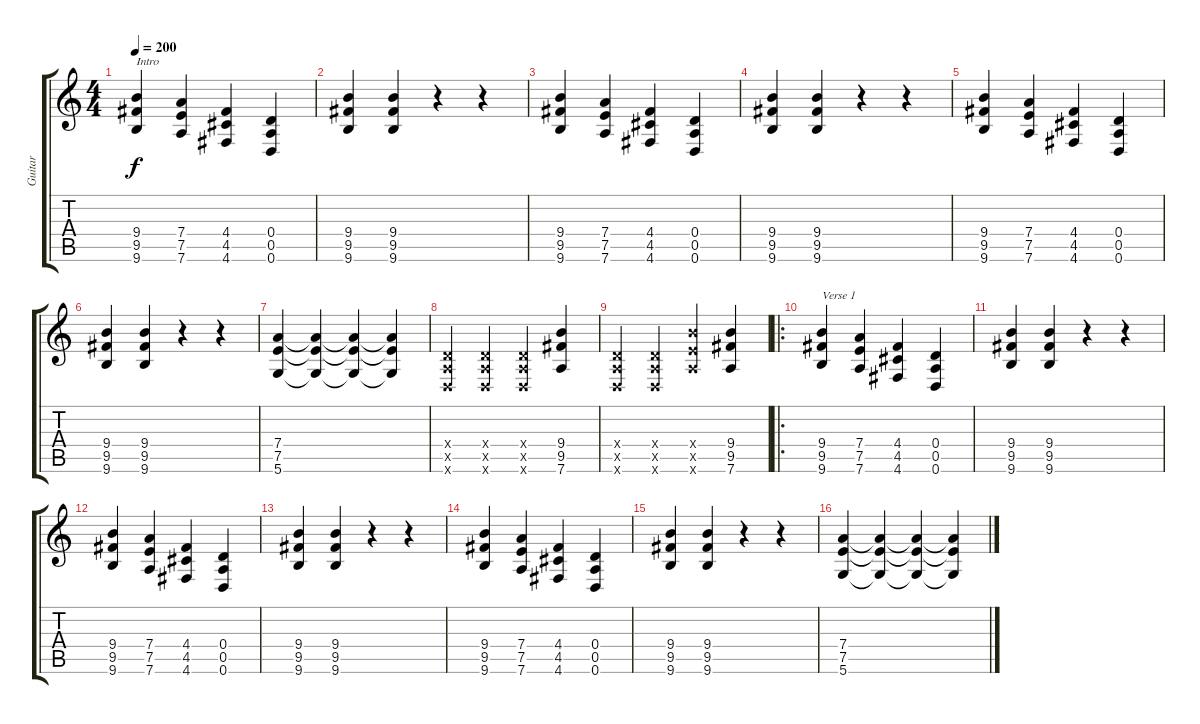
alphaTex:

\track ("Guitar" "Guitar") {instrument overdrivenguitar}
\staff {score tabs}
\tuning (E4 B3 G3 D3 A2 D2) {hide}
\ts (4 4)
\tempo 200
\clef g2
\ks c
(9.4 9.5 9.6).4{txt "Intro" dy f instrument overdrivenguitar} (7.4 7.5 7.6).4 (4.4 4.5 4.6).4 (0.4 0.5 0.6).4 |
(9.4 9.5 9.6).4 (9.4 9.5 9.6).4 r.4 r.4 |
(9.4 9.5 9.6).4 (7.4 7.5 7.6).4 (4.4 4.5 4.6).4 (0.4 0.5 0.6).4 |
(9.4 9.5 9.6).4 (9.4 9.5 9.6).4 r.4 r.4 |
(9.4 9.5 9.6).4 (7.4 7.5 7.6).4 (4.4 4.5 4.6).4 (0.4 0.5 0.6).4 |
(9.4 9.5 9.6).4 (9.4 9.5 9.6).4 r.4 r.4 |
(7.4 7.5 5.6).4 (7.4{t} 7.5{t} 5.6{t}).4 (7.4{t} 7.5{t} 5.6{t}).4 (7.4{t} 7.5{t} 5.6{t}).4 |
(0.4{x} 0.5{x} 0.6{x}).4 (0.4{x} 0.5{x} 0.6{x}).4 (0.4{x} 0.5{x} 0.6{x}).4 (9.4 9.5 7.6).4 |
(0.4{x} 0.5{x} 0.6{x}).4 (0.4{x} 0.5{x} 0.6{x}).4 (9.4{x} 7.5{x} 7.6{x}).4 (9.4 9.5 7.6).4 |
\ro
(9.4 9.5 9.6).4{txt "Verse 1"} (7.4 7.5 7.6).4 (4.4 4.5 4.6).4 (0.4 0.5 0.6).4 |
(9.4 9.5 9.6).4 (9.4 9.5 9.6).4 r.4 r.4 |
(9.4 9.5 9.6).4 (7.4 7.5 7.6).4 (4.4 4.5 4.6).4 (0.4 0.5 0.6).4 |
(9.4 9.5 9.6).4 (9.4 9.5 9.6).4 r.4 r.4 |
(9.4 9.5 9.6).4 (7.4 7.5 7.6).4 (4.4 4.5 4.6).4 (0.4 0.5 0.6).4 |
(9.4 9.5 9.6).4 (9.4 9.5 9.6).4 r.4 r.4 |
(7.4 7.5 5.6).4 (7.4{t} 7.5{t} 5.6{t}).4 (7.4{t} 7.5{t} 5.6{t}).4 (7.4{t} 7.5{t} 5.6{t}).4
